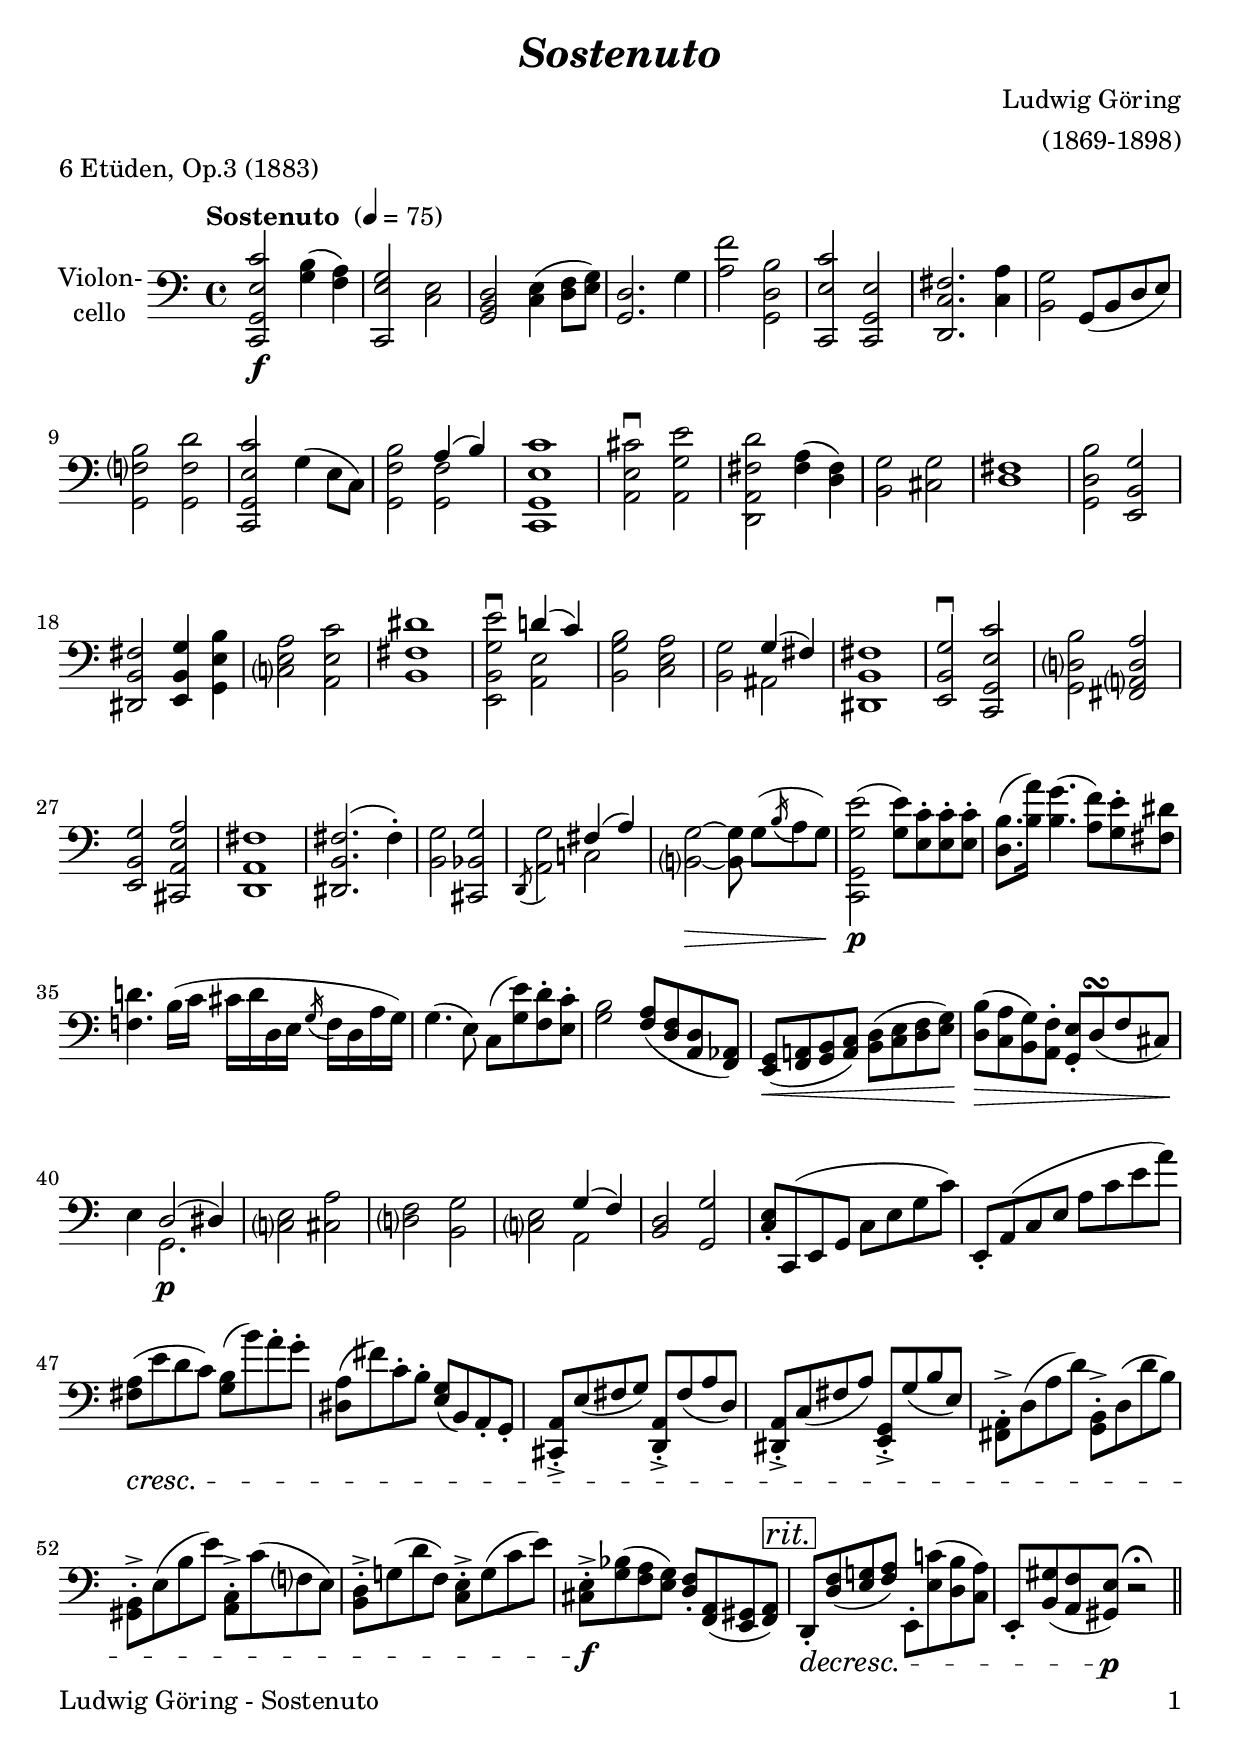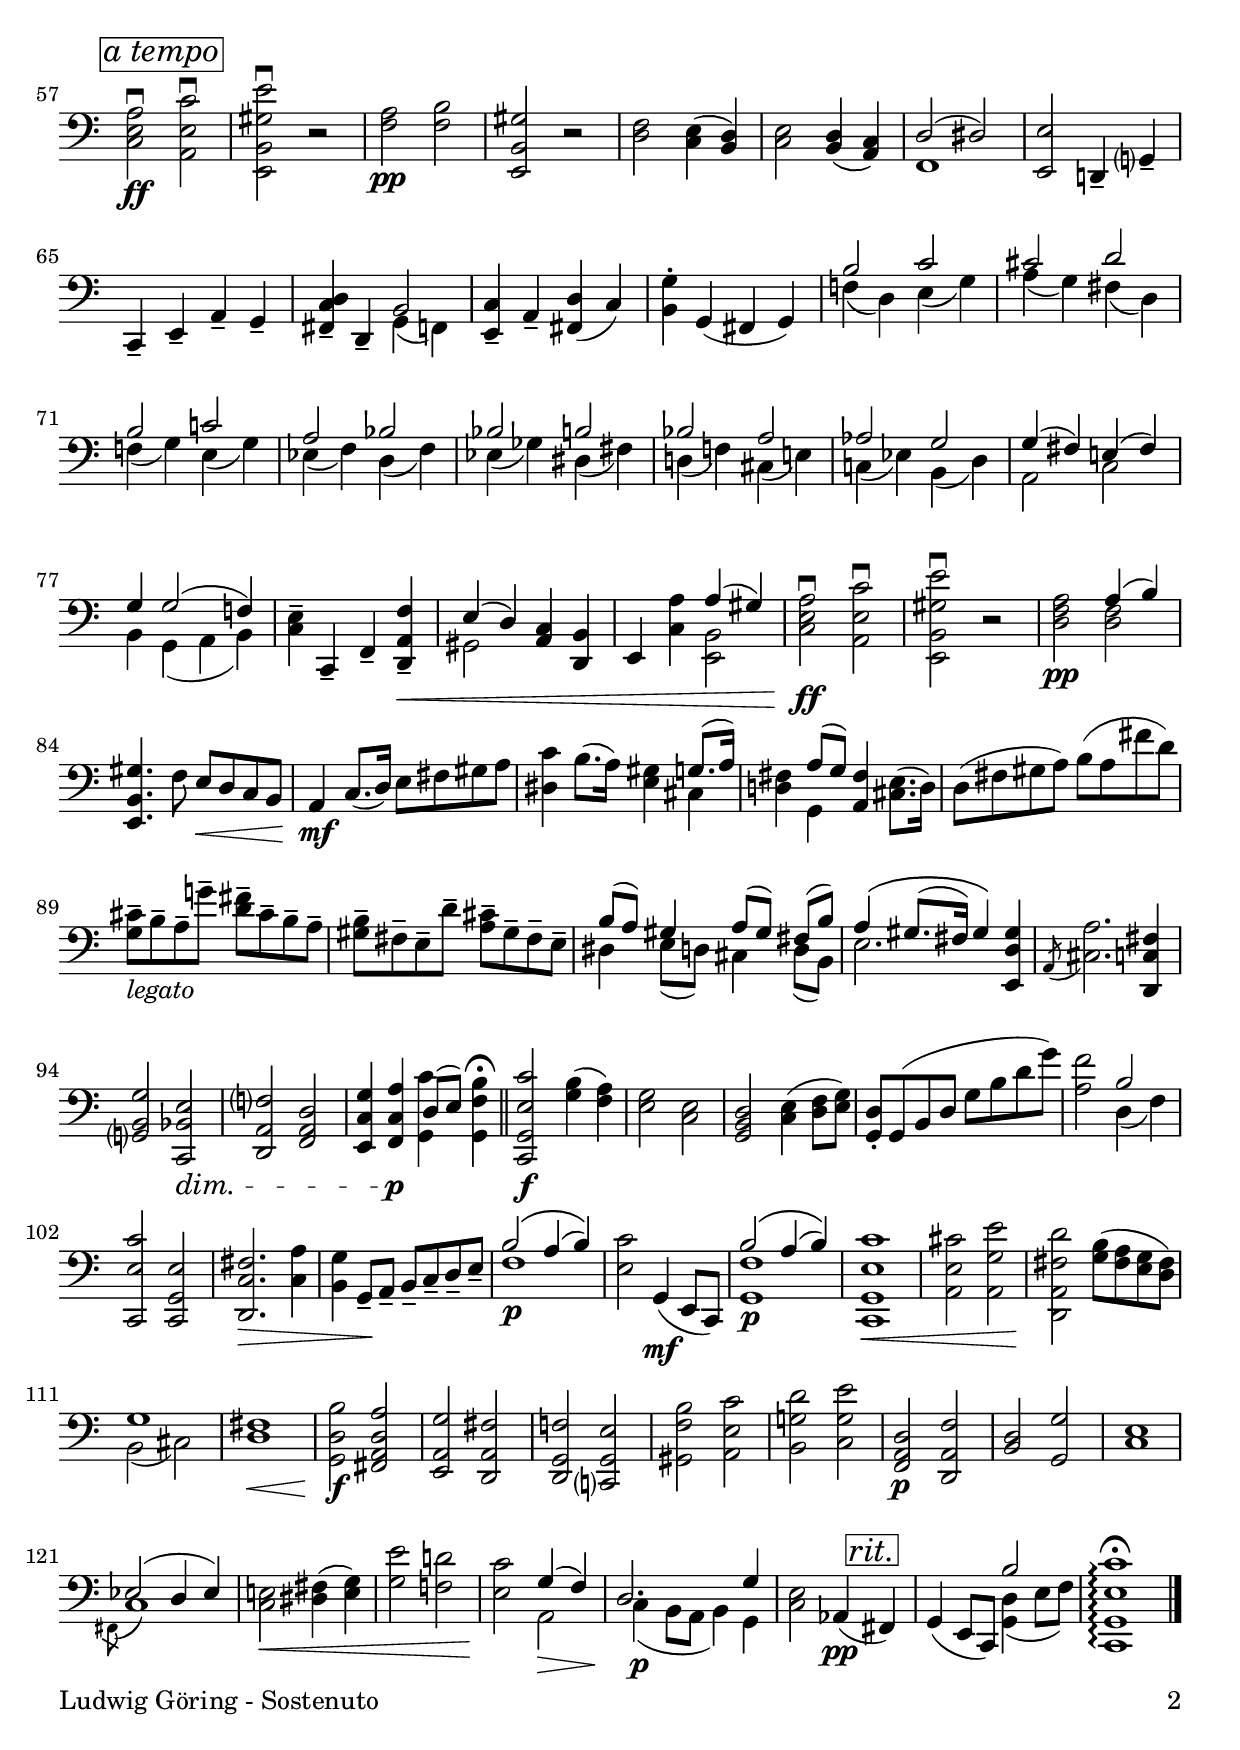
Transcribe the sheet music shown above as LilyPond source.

\version "2.18.2"
\include "deutsch.ly"
  
#(set-global-staff-size 22.5)

\header {
  title     = \markup \bold \italic "Sostenuto"
  composer  = "Ludwig Göring"
  arranger  = "(1869-1898)"
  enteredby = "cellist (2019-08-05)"
  piece     = "6 Etüden, Op.3 (1883)"
}

voiceconsts = {
  \key c \major
  \time 4/4
  \clef "bass"
%  \numericTimeSignature
  \compressFullBarRests
  % Set default beaming for all staves
%  \set Timing.beamExceptions = #'()
%  \set Timing.baseMoment     = #(ly:make-moment 1 4)
%  \set Timing.beatStructure  = #'(1 1 1)
  \tempo "Sostenuto " 4=75
}

micl = "clarinet"
mifl = "flute"
miob = "oboe"
mifh = "french horn"
misx = "tenor sax"
mist = "string ensemble 1"
miba = "cello"
mivc = "bassoon"

atem = \mark \markup \box \italic "a tempo"
rit  = \mark \markup \box \italic "rit."

lega = \markup \italic "legato"
semf = \markup { \italic "sempre " \dynamic f }

va = \relative c, {
  \voiceconsts

  <c g' e' c'>2\f <g'' h>4( <f a>)
  <c, e' g>2 <c' e>
  <g h d> <c e>4( <d f>8 <e g>)
  <g, d'>2. g'4
  <a f'>2 <g, d' h'>
  <c, e' c'> <c g' e'>
  <d c' fis>2. <c' a'>4
  <h g'>2 g8( h d e)

  <g, f'? h>2 <g f' d'>
  <c, g' e' c'> g''4( e8 c)
  <g f' h>2 << { a'4( h) } \\ <g, f'>2 >>
  <c, g' e' c'>1
  <a' e' cis'>2\downbow <a g' e'>
  <d, a' fis' d'> <fis' a>4( <d fis>)
  <h g'>2 <cis g'>
  <d fis>1
  <g, d' h'>2 <e h' g'>

  <dis h' fis'> <e h' g'>4 <g e' h'>
  <c? e a>2 <a e' c'>
  <h fis' dis'>1
  <e, h' g' e'>2\downbow << { d''!4( c) } \\ <a, e'>2 >>
  <h g' h> <c e a>
  <h g'> << { g'4( fis) } \\ ais,2 >>
  <dis, h' fis'>1
  <e h' g'>2\downbow <c g' e' c'>
  <g' d'? h'> <fis a? d a'>
  <e h' g'> <cis a' e' a>

  <d a' fis'>1
  <dis h' fis'>2.( fis'4)-.
  <h, g'>2 <cis, b' g'>
  \acciaccatura d8 <a' g'>2 << { fis'4( a) } \\ c,!2 >>
  <h? g'>2~\> <h g'>8 g'[( \acciaccatura h16 a8 g)]
  <c,, g' g' e'>2(\!\p <g'' e'>8) <e c'>-. <e c'>-. <e c'>-.
  <d h'>8.( <h' a'>16) <h g'>4.( <a f'>8) <g e'>-. <fis dis'>

  <f! d'!>4. h16( c cis d d, e \acciaccatura g f d a' g)
  g4.( e8) c( <g' e'>) <f d'>-. <e c'>-.
  <g h>2 <f a>8( <d f> <a d> <f as>)
  <e g>(\< <f a!> <g h> <a c>) <h d>( <c e> <d f> <e g>)\!

  <d h'>(\> <c a'> <h g'>) <a f'>-. <g e'>-. d'(\turn f cis)
  e4\! << { d2( dis4) } \\ g,2.\p >>
  <c? e>2 <cis a'>
  <d? f> <h g'>
  <c? e> << { g'4( f) } \\ a,2 >>
  <h d> <g g'>
  <c e>8-. c,( e g c e g c)

  e,,-. a( c e a c e a)
  <fis, a>(\cresc e' d c) <g h>( h') a-. g-.
  <dis, a'>( fis') c-. h-. <e, g>( h) a-. g-.
  <cis, a'>-.-> e'( fis g) <d, a'>-.-> fis'( a d,)

  <dis, a'>-.-> c'( fis a) <e, g>-.-> g'( h e,)
  <fis, a>-.-> d'( a' d) <g,, h>-.-> d'( d' h)
  <gis, h>-.-> e'( h' e) <a,, c>-.-> c'( f,? e)
  <h d>-.-> g'!( d' f,) <c e>-.-> g'( c e)

  <cis, e>-.->\f <g' b>( <f a> <e g>) <d f>-. <f, a>( <e gis> <f a>) \rit
  d-.\decresc <d' f>( <e g!> <f a>) e,-. <e' c'!>( <d h'> <c a'>)
  e,-. <h' gis'>( <a f'> <gis e'>)\p r2\fermata \bar "||" \atem
  <c e a>\downbow\ff <a e' c'>\downbow
  <e h' gis' e'>\downbow r

  <f' a>\pp <f h>
  <e, h' gis'> r
  <d' f> <c e>4( <h d>)
  <c e>2 <h d>4( <a c>)
  << { d2( dis) } \\ f,1 >>
  <e e'>2 d!4-- g?--
  c,-- e-- a-- g--
  <fis c' d>-- d-- << h'2 \\ { g4( f) } >>

  <e c'>-- a-- <fis d'>( c')
  <h g'>-. g( fis g)
  << {
    h'2 c
    cis d
    h c!
    a b

    b h
    b a
    as g
    g4( fis) e!( fis)
    g g2( f!4)
  } \\ {
    f!( d) e( g)
    a( g) fis( d)
    f!( g) e( g)
    es( f) d( f)

    es( ges) dis( fis)
    d!( f!) cis( e!)
    c!( es) h( d)
    a2 c
    h4 g( a h)
  } >>
  <c e>-- c,-- f-- <d a' f'>--\<

  << { e'( d) } \\ gis,2 >> <a c>4 <d, h'>
  e <c' a'> << { a'( gis) } \\ <e, h'>2 >>
  <c' e a>\downbow\!\ff <a e' c'>\downbow
  <e h' gis' e'>\downbow r
  <d' f a>\pp << { a'4( h) } \\ <d, f>2 >>
  <e, h' gis'>4. f'8 e\< d c h
  a4\!\mf c8.( d16) e8 fis gis a

  <dis, c'>4 h'8.( a16) <e gis>4 << { g8.( a16) } \\ cis,4 >>
  <d! fis> << { a'8( g) } \\ g,4 >> <a fis'> <cis e>8.( d16)
  d8( fis gis a) h( a fis' d)
  <g, cis>--_\lega h-- a-- g'!-- <d fis>-- cis-- h-- a--

  <gis h>-- fis-- e-- d'-- <a cis>-- gis-- fis-- e--
  << {
    h'( a) gis4 a8[( gis)] fis( h)
    a4\( gis8.( fis16) gis4\)
  } \\ {
    dis e8( d) cis4 d8( h)
    e2.
  } >> <e, d' gis>4
  \acciaccatura a8 <cis a'>2. <d, c' fis>4
  <g? h g'>2 <c, b' e>\dim

  <d a' f'?> <f a d>
  <e c' g'>4 <f c' a'>\p << { d'8[( e)] } \\ <g, c'>4 >> <g f' h>\fermata \bar "||"
  <c, g' e' c'>2\f <g'' h>4( <f a>)
  <e g>2 <c e>
  <g h d> <c e>4( <d f>8 <e g>)
  <g, d'>-. g( h d g h d g)

  <a, f'>2 << h \\ { d,4( f) } >>
  <c, e' c'>2 <c g' e'>
  <d c' fis>2.\> <c' a'>4
  <h g'> g8--\! a-- h-- c-- d-- e--
  << { h'2\( a4( h)\) } \\ f1\p >>
  <e c'>2 g,4(\mf e8 c)

  << { h''2\( a4( h)\) } \\ <g, f'>1\p >>
  <c, g' e' c'>\<
  <a' e' cis'>2 <a g' e'>
  <d, a' fis' d'>\! <g' h>8( <fis a> <e g> <d fis>)
  << g1 \\ { h,2( cis) } >>
  <d fis>1\<
  <g, d' h'>2\!\f <fis a d a'>
  <e a g'> <d a' fis'>

  <d g f'!> <c? g' e'>
  <gis' f' h> <a e' c'>
  <h g'! d'> <c g' e'>
  <f, a d>\p <d a' f'>
  <h' d> <g g'>
  <c e>1
  << { es2( d4 es) } \\ \acciaccatura fis,8 c'1 >>
  <c e!>2\< <dis fis>4( <e g>)

  <g e'>2 <f! d'!>
  <e c'>\! << {
    g4( f)
    d2. g4
  } \\ {
    a,2\>
    c4(\!\p h8 a h4) g
  } >>
  <c e>2 as4(\pp \rit fis)
  g( e8 c) << h''2 \\ { <g, d'>4( e'8 f) } >>
  <c, g' e' c'>1\arpeggio\fermata \bar "|."
}


music = \new StaffGroup <<
      \new Staff {
	\set Staff.midiInstrument = \miba
	\set Staff.instrumentName = \markup \center-column { "Violon-" "cello" }
	\transpose c c { \va }
      }
>>

\book {
   \paper {
    print-page-number = ##t
    print-first-page-number = ##t
    oddHeaderMarkup = \markup \null
    evenHeaderMarkup = \markup \null
    oddFooterMarkup = \markup {
      \fill-line {
        \on-the-fly #print-page-number-check-first
        "Ludwig Göring - Sostenuto" \fromproperty #'page:page-number-string
      }
    }
    evenFooterMarkup = \oddFooterMarkup
  } \score {
    \music
    \layout {}
  }

  \score {
    \unfoldRepeats \music

    \midi {
      \context {
        \Score
      }
    }
  }
}
